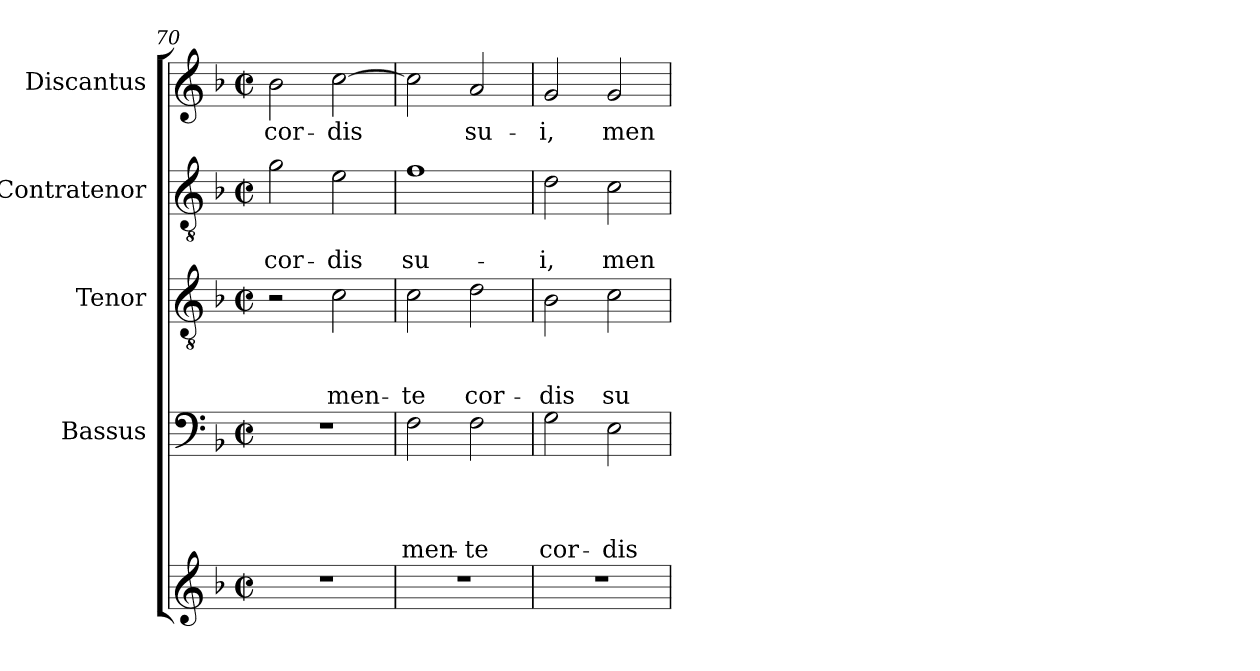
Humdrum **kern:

**kern	**kern	**text	**text	**text	**text	**kern	**text	**text	**text	**kern	**text	**text	**kern	**text
*part5	*part4	*part4	*part4	*part4	*part4	*part3	*part3	*part3	*part3	*part2	*part2	*part2	*part1	*part1
*staff5	*staff4	*staff4	*staff4	*staff4	*staff4	*staff3	*staff3	*staff3	*staff3	*staff2	*staff2	*staff2	*staff1	*staff1
*	*I"Bassus	*	*	*	*	*I"Tenor	*	*	*	*I"Contratenor	*	*	*I"Discantus	*
*clefG2	*clefF4	*	*	*	*	*clefGv2	*	*	*	*clefGv2	*	*	*clefG2	*
*k[b-]	*k[b-]	*	*	*	*	*k[b-]	*	*	*	*k[b-]	*	*	*k[b-]	*
*F:	*F:	*	*	*	*	*F:	*	*	*	*F:	*	*	*F:	*
*M2/2	*M2/2	*	*	*	*	*M2/2	*	*	*	*M2/2	*	*	*M2/2	*
*met(c|)	*met(c|)	*	*	*	*	*met(c|)	*	*	*	*met(c|)	*	*	*met(c|)	*
=70	=70	=70	=70	=70	=70	=70	=70	=70	=70	=70	=70	=70	=70	=70
!	!	!	!	!	!	!	!	!	!	!	!	!LO:LY:b	!	!LO:LY:b
1r	1r	.	.	.	.	2r	.	.	.	2g\	.	cor-	2b-\	cor-
!	!	!	!	!	!	!	!	!	!LO:LY:b:rj	!	!	!LO:LY:b	!	!LO:LY:b
.	.	.	.	.	.	2c\	.	.	men-	2e\	.	-dis	[>2cc\	-dis
=71	=71	=71	=71	=71	=71	=71	=71	=71	=71	=71	=71	=71	=71	=71
!	!	!	!	!	!LO:LY:b	!	!	!	!LO:LY:b:rj	!	!	!LO:LY:b	!	!
1r	2F\	.	.	.	men-	2c\	.	.	-te	1f	.	su-	2cc\]	.
!	!	!	!	!	!LO:LY:b	!	!	!	!LO:LY:b:rj	!	!	!	!	!LO:LY:b
.	2F\	.	.	.	-te	2d\	.	.	cor-	.	.	.	2a/	su-
=72	=72	=72	=72	=72	=72	=72	=72	=72	=72	=72	=72	=72	=72	=72
!	!	!	!	!	!LO:LY:b	!	!	!	!LO:LY:b:rj	!	!	!LO:LY:b	!	!LO:LY:b
1r	2G\	.	.	.	cor-	2B-\	.	.	-dis	2d\	.	-i,	2g/	-i,
!	!	!	!	!	!LO:LY:b	!	!	!	!LO:LY:b:rj	!	!	!LO:LY:b	!	!LO:LY:b
.	2E\	.	.	.	-dis	2c\	.	.	su-	2c\	.	men-	2g/	men-
=	=	=	=	=	=	=	=	=	=	=	=	=	=	=
*-	*-	*-	*-	*-	*-	*-	*-	*-	*-	*-	*-	*-	*-	*-
